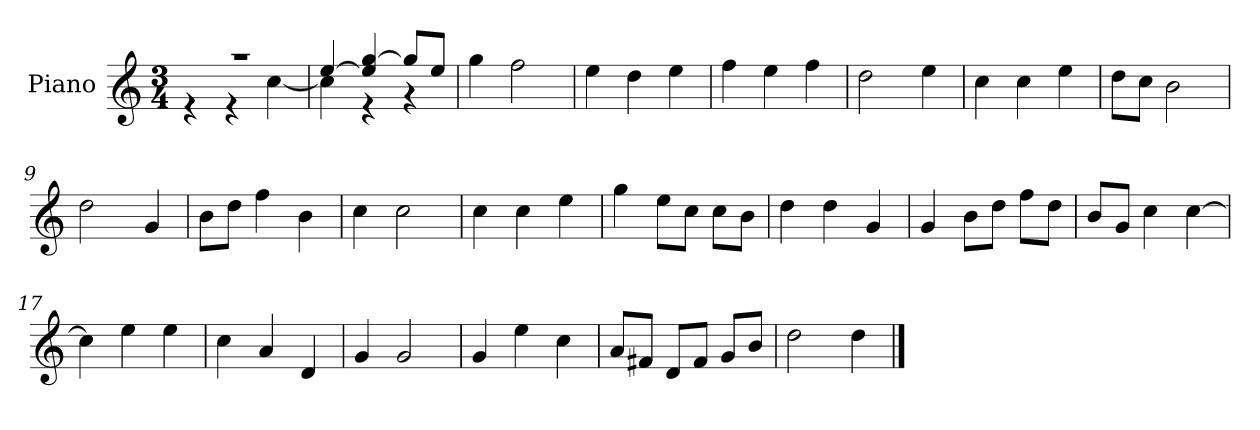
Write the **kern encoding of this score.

**kern
*part1
*staff1
*I"Piano
*I'P-no
*clefG2
*k[]
*M3/4
*MM180
=1
*^
2.r	4r
.	4r
.	[4cc\
=2	=2
[4ee/	4cc\]
4ee/] [4gg/	4r
8gg/L]	4r
8ee/J	.
*v	*v
=3
4gg\
2ff\
=4
4ee\
4dd\
4ee\
=5
4ff\
4ee\
4ff\
=6
2dd\
4ee\
=7
4cc\
4cc\
4ee\
=8
8dd\L
8cc\J
2b\
=9
2dd\
4g/
=10
8b\L
8dd\J
4ff\
4b\
=11
4cc\
2cc\
!!LO:LB:g=z
=12
4cc\
4cc\
4ee\
=13
4gg\
8ee\L
8cc\J
8cc\L
8b\J
=14
4dd\
4dd\
4g/
=15
4g/
8b\L
8dd\J
8ff\L
8dd\J
=16
8b/L
8g/J
4cc\
[4cc\
=17
4cc\]
4ee\
4ee\
=18
4cc\
4a/
4d/
=19
4g/
2g/
=20
4g/
4ee\
4cc\
=21
8a/L
8f#X/J
8d/L
8f#/J
8g/L
8b/J
!!LO:LB:g=z
=22
2dd\
4dd\
==
*-
